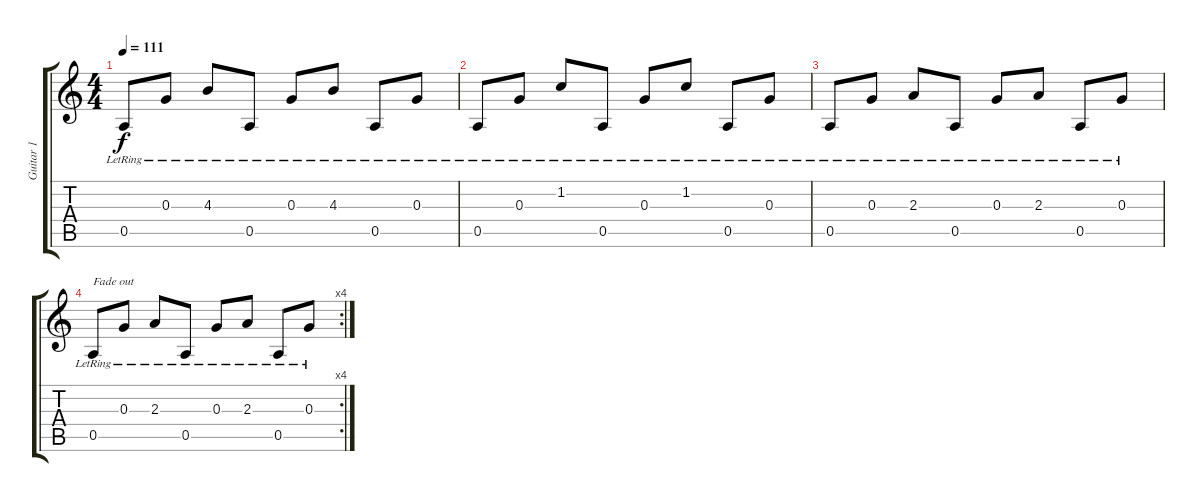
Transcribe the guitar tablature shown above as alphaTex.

\track ("Guitar 1" "Guitar 1") {instrument acousticguitarnylon}
\staff {score tabs}
\tuning (E4 B3 G3 D3 A2 E2) {hide}
\ts (4 4)
\tempo 111
\clef g2
\ks c
0.5{lr}.8{dy f} 0.3{lr}.8 4.3{lr}.8 0.5{lr}.8 0.3{lr}.8 4.3{lr}.8 0.5{lr}.8 0.3{lr}.8 |
0.5{lr}.8 0.3{lr}.8 1.2{lr}.8 0.5{lr}.8 0.3{lr}.8 1.2{lr}.8 0.5{lr}.8 0.3{lr}.8 |
0.5{lr}.8 0.3{lr}.8 2.3{lr}.8 0.5{lr}.8 0.3{lr}.8 2.3{lr}.8 0.5{lr}.8 0.3{lr}.8 |
\rc 4
0.5{lr}.8{txt "Fade out"} 0.3{lr}.8 2.3{lr}.8 0.5{lr}.8 0.3{lr}.8 2.3{lr}.8 0.5{lr}.8 0.3{lr}.8
